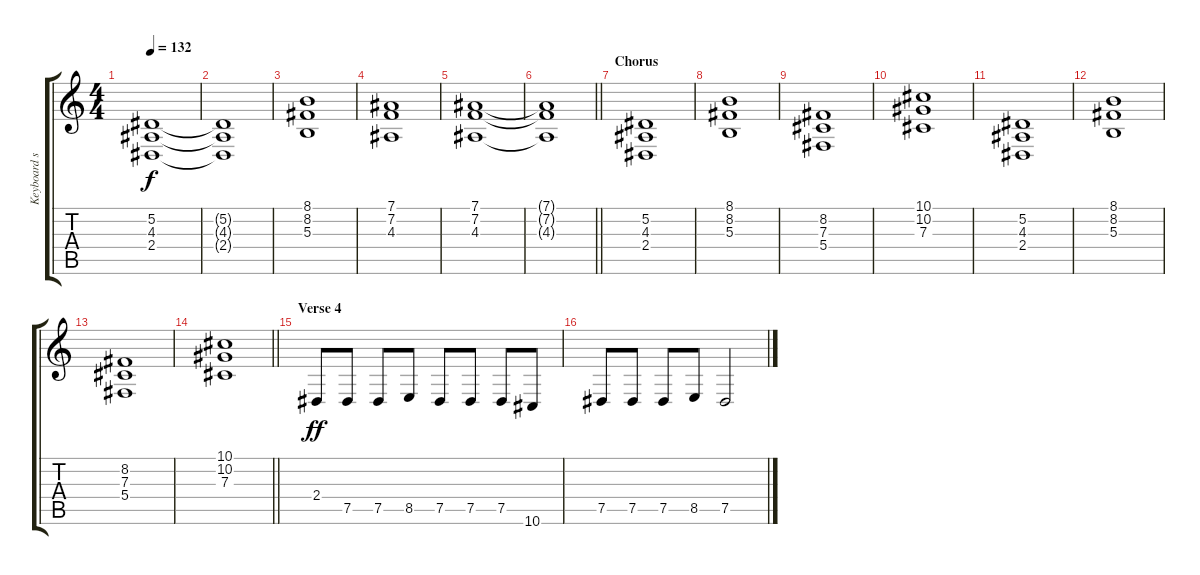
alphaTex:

\track ("Keyboard strings" "Keyboard s") {instrument stringensemble1}
\staff {score tabs}
\tuning (Eb4 Bb3 Gb3 Db3 Ab2 Eb2) {hide}
\ts (4 4)
\tempo 132
\clef g2
\ks c
(5.2 4.3 2.4).1{dy f} |
(5.2{t} 4.3{t} 2.4{t}).1 |
(8.1 8.2 5.3).1 |
(7.1 7.2 4.3).1 |
(7.1 7.2 4.3).1 |
\barLineRight lightlight
(7.1{t} 7.2{t} 4.3{t}).1 |
\section ("" "Chorus")
(5.2 4.3 2.4).1{volume 10} |
(8.1 8.2 5.3).1 |
(8.2 7.3 5.4).1 |
(10.1 10.2 7.3).1 |
(5.2 4.3 2.4).1{volume 10} |
(8.1 8.2 5.3).1 |
(8.2 7.3 5.4).1 |
\barLineRight lightlight
(10.1 10.2 7.3).1 |
\section ("" "Verse 4")
2.4.8{dy ff volume 16} 7.5.8 7.5.8 8.5.8 7.5.8 7.5.8 7.5.8 10.6.8 |
7.5.8 7.5.8 7.5.8 8.5.8 7.5.2
